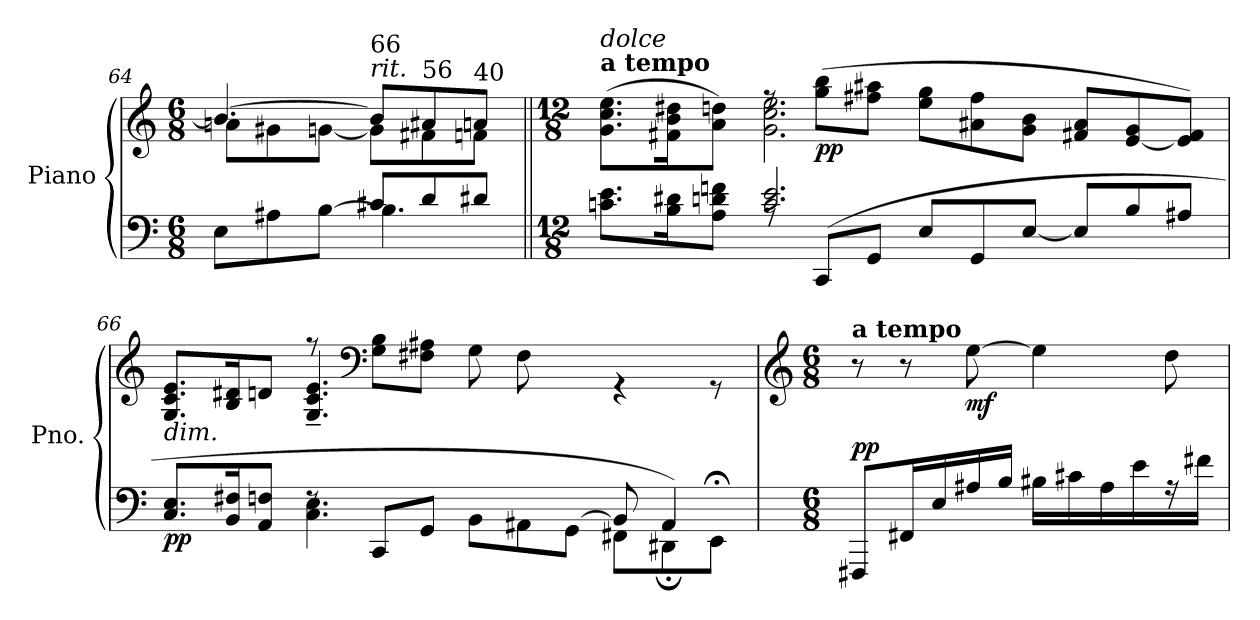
**kern	**kern	**dynam
*part1	*part1	*part1
*staff2	*staff1	*staff1/2
*I"Piano	*	*
*I'Pno.	*	*
!!LO:LB:g=z
*clefF4	*clefG2	*
*k[]	*k[]	*
*M6/8	*M6/8	*
=64	=64	=64
*^	*^	*
8E\L	4.E\yy]	4.b/_	8an\L	.
8A#X\	.	.	8g#X\	.
[8B\J	.	.	[8gn\J	.
!	!	!LO:TX:a:i:t=rit.	!	!
!	!	!LO:TX:a:t=66	!	!
8c#X/L	4.B\]	8b/L]	8g\L]	.
!	!	!LO:TX:a:t=56	!	!
8d/	.	8a#X/	8f#X\	.
!	!	!LO:TX:a:t=40	!	!
8d#X/J	.	8an/J	8fn\J	.
=65||	=65||	=65||	=65||	=65||
*M12/8	*	*M12/8	*	*
!	!	!LO:TX:a:B:t=a tempo	!	!
!	!	!LO:TX:a:i:t=dolce	!	!
!	!	!	!	!LO:DY:b=2
!	!	!	!	!LO:DY:n=1:b
!	!	!	!	!LO:DY:n=2:b
8.cn\ 8.e\L	4.ryy	(>8.g\ 8.cc\ 8.ee\L	4.ryy	p p other-dynamics
16B\ 16d#X\K	.	16f#X\ 16b\ 16dd#X\K	.	.
8A\ 8dn\ 8fn\J	.	8a\ 8ddn\J)	.	.
2.c/ 2.e/	8rA	8rff	2.g\ 2.cc\ 2.ee\	.
!	!	!	!	!LO:DY:n=3:b
.	(<8CC/L	(>8gg\ 8bb\L	.	pp
.	8GG/J	8ff#X\ 8aa#X\J	.	.
.	8E/L	8ee\ 8gg\L	.	.
.	8GG/	8a#X\ 8ff#\	.	.
.	[8E/J	8g\ 8b\J	.	.
8E/L]	4.ryy	8f#X/ 8a#/L	4.ryy	.
8B/	.	[8e/ 8g/	.	.
8A#X/J	.	8e/] 8f#/J)	.	.
!!LO:LB:g=z	!!
=66	=66	=66	=66	=66
*	*^	*	*	*
!	!	!	!LO:TX:b:i:t=dim.	!	!
!	!	!	!	!	!LO:DY:b=2
!	!	!	!	!	!LO:DY:n=1:b
1ryy	8.C/ 8.E/L	4.ryy	8.G/ 8.c/ 8.e/L	4.ryy	p p
.	16BB/ 16F#X/K	.	16B/ 16d#X/K	.	.
.	8AA/ 8Fn/J	.	8dn/J)	.	.
.	8rF	4.C\ 4.E\	8rff	4.G/~ 4.c/~ 4.e/~	.
*	*	*	*clefF4	*	*
.	8CC/L	.	(>8G\ 8B\L	.	.
.	8GG/J	.	8F#X\ 8A#X\J	.	.
.	8BB\L	4.ryy	8G\L	2.ryy	.
.	8AA#X\	.	8F#\	.	.
[8BB/J	8GG\J	.	8ryy	.	.
4.ryy	8BB/]	8FF#X\L	4rGG	.	.
.	4AA#;</)	8DD#X\	.	.	.
.	.	8EE;\J	8rGG	.	.
*v	*v	*v	*	*	*
*	*v	*v	*
=67	=67	=67
*	*clefG2	*
*M6/8	*M6/8	*
*^	*	*
*	*^	*	*
!	!	!	!LO:TX:a:B:t=a tempo	!
!	!	!	!	!LO:DY:a=2
*v	*v	*v	*	*
8FFF#X/L	8r	pp
16FF#X/L	8r	.
16E/	.	.
!	!	!LO:DY:b
16A#X/	[8ee\	mf
16B/JJ	.	.
16B#X\LL	4ee\]	.
16c#X\	.	.
16A#\	.	.
16e\	.	.
16rA	8dd\	.
16f#X\JJ	.	.
=	=	=
*-	*-	*-
